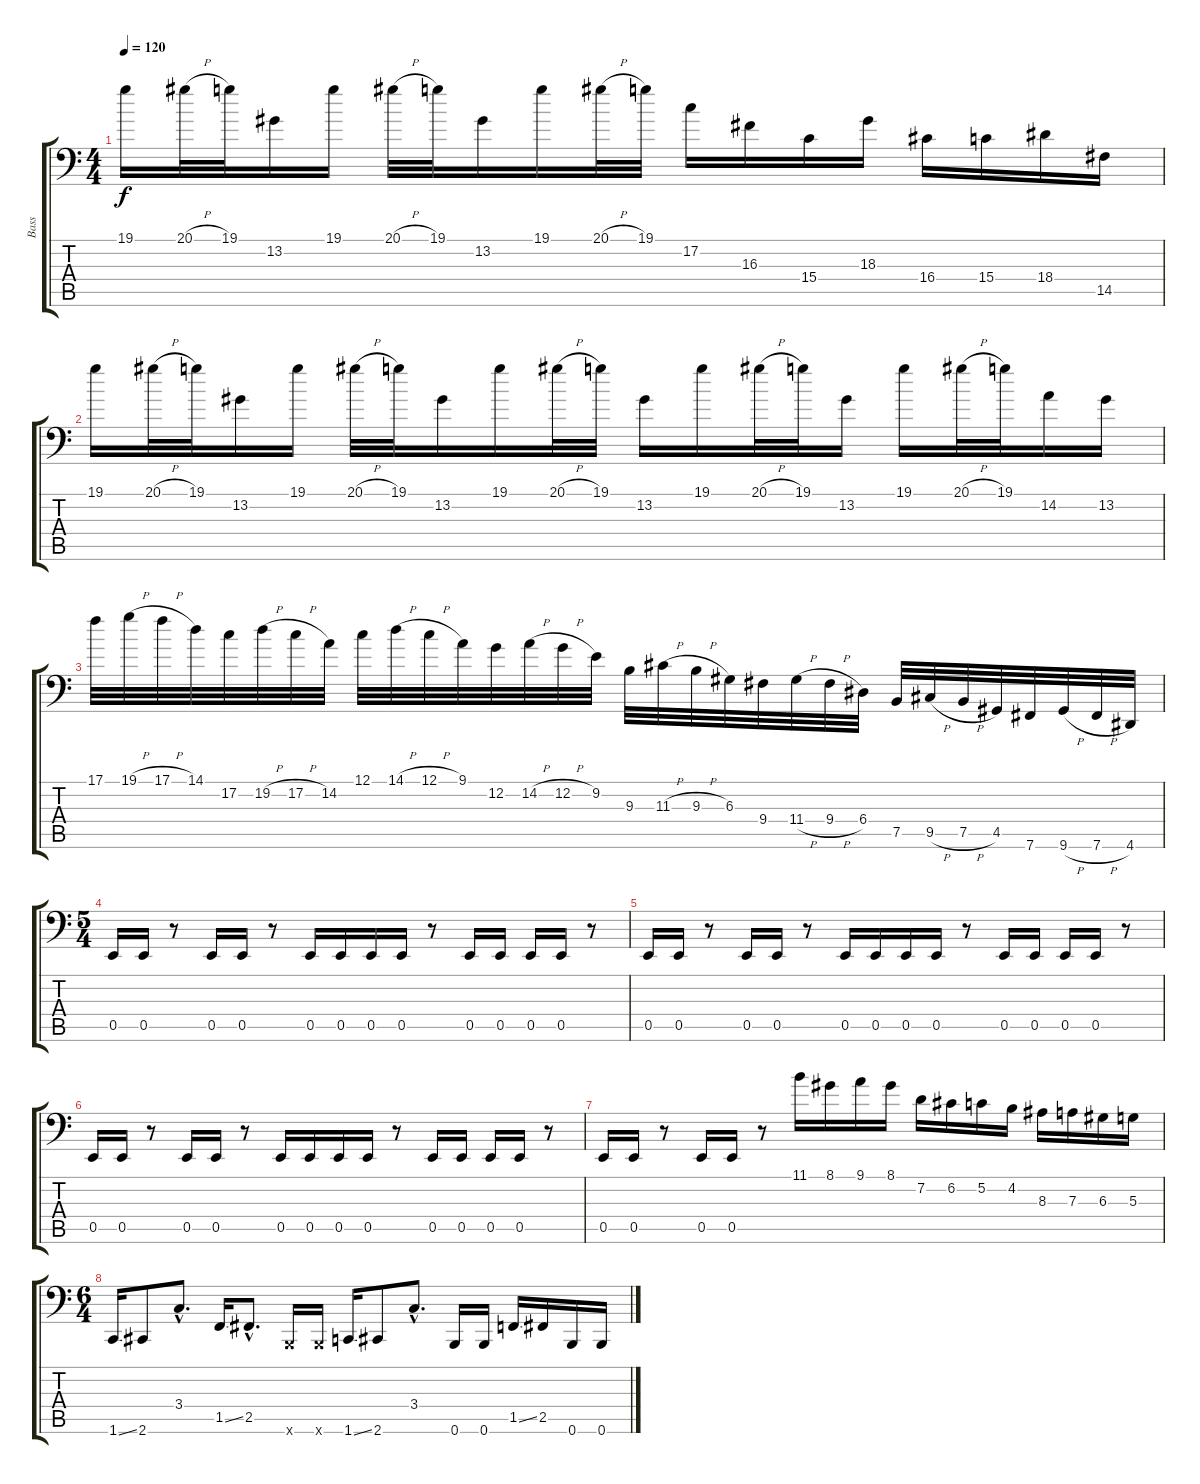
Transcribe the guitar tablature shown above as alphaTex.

\track ("Bass" "Bass") {instrument electricbassfinger}
\staff {score tabs}
\tuning (C3 G2 D2 A1 E1 B0) {hide}
\ts (4 4)
\tempo 120
\clef f4
\ks c
19.1.16{dy f} 20.1{h}.32 19.1.32 13.2.16 19.1.16 20.1{h}.32 19.1.32 13.2.16 19.1.16 20.1{h}.32 19.1.32 17.2.16 16.3.16 15.4.16 18.3.16 16.4.16 15.4.16 18.4.16 14.5.16 |
19.1.16 20.1{h}.32 19.1.32 13.2.16 19.1.16 20.1{h}.32 19.1.32 13.2.16 19.1.16 20.1{h}.32 19.1.32 13.2.16 19.1.16 20.1{h}.32 19.1.32 13.2.16 19.1.16 20.1{h}.32 19.1.32 14.2.16 13.2.16 |
17.1.32 19.1{h}.32 17.1{h}.32 14.1.32 17.2.32 19.2{h}.32 17.2{h}.32 14.2.32 12.1.32 14.1{h}.32 12.1{h}.32 9.1.32 12.2.32 14.2{h}.32 12.2{h}.32 9.2.32 9.3.32 11.3{h}.32 9.3{h}.32 6.3.32 9.4.32 11.4{h}.32 9.4{h}.32 6.4.32 7.5.32 9.5{h}.32 7.5{h}.32 4.5.32 7.6.32 9.6{h}.32 7.6{h}.32 4.6.32 |
\ts (5 4)
0.5.16 0.5.16 r.8 0.5.16 0.5.16 r.8 0.5.16 0.5.16 0.5.16 0.5.16 r.8 0.5.16 0.5.16 0.5.16 0.5.16 r.8 |
0.5.16 0.5.16 r.8 0.5.16 0.5.16 r.8 0.5.16 0.5.16 0.5.16 0.5.16 r.8 0.5.16 0.5.16 0.5.16 0.5.16 r.8 |
0.5.16 0.5.16 r.8 0.5.16 0.5.16 r.8 0.5.16 0.5.16 0.5.16 0.5.16 r.8 0.5.16 0.5.16 0.5.16 0.5.16 r.8 |
0.5.16 0.5.16 r.8 0.5.16 0.5.16 r.8 11.1.16 8.1.16 9.1.16 8.1.16 7.2.16 6.2.16 5.2.16 4.2.16 8.3.16 7.3.16 6.3.16 5.3.16 |
\ts (6 4)
1.6{ss}.16 2.6.8 3.4{hac}.8{d} 1.5{ss}.16 2.5{hac}.8{d} 0.6{x}.16 0.6{x}.16 1.6{ss}.16 2.6.8 3.4{hac}.8{d} 0.6.16 0.6.16 1.5{ss}.16 2.5.16 0.6.16 0.6.16
